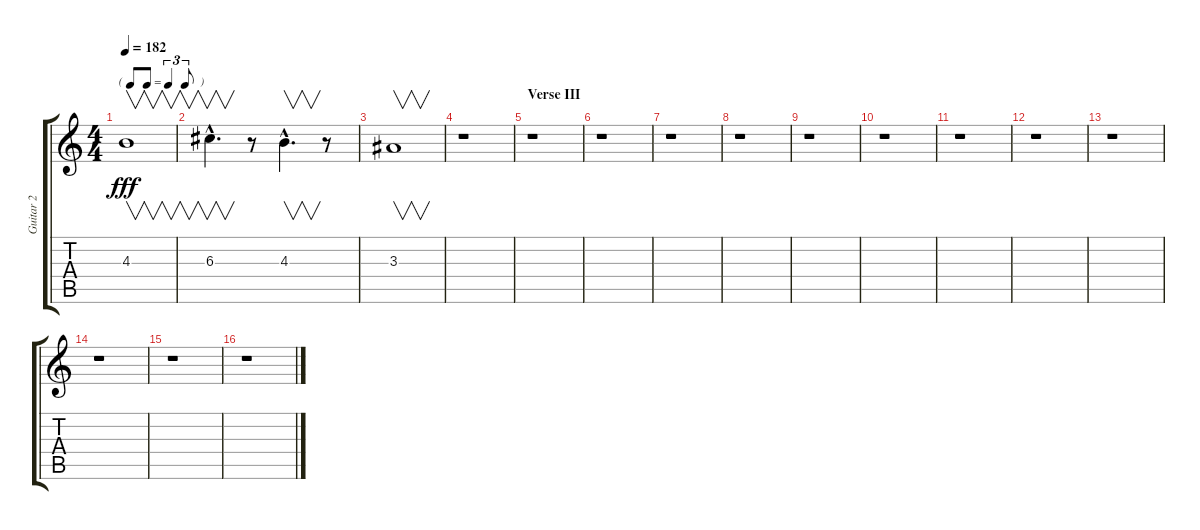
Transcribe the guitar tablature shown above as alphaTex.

\track ("Guitar 2" "Guitar 2") {instrument distortionguitar}
\staff {score tabs}
\tuning (E4 B3 G3 D3 A2 E2) {hide}
\ts (4 4)
\tf triplet8th
\tempo 182
\clef g2
\ks c
4.3.1{v dy fff} |
6.3{hac}.4{v d} r.8 4.3{hac}.4{v d} r.8 |
3.3.1{v} |
r.1 |
\section ("" "Verse III")
r.1 |
r.1 |
r.1 |
r.1 |
r.1 |
r.1 |
r.1 |
r.1 |
r.1 |
r.1 |
r.1 |
r.1
